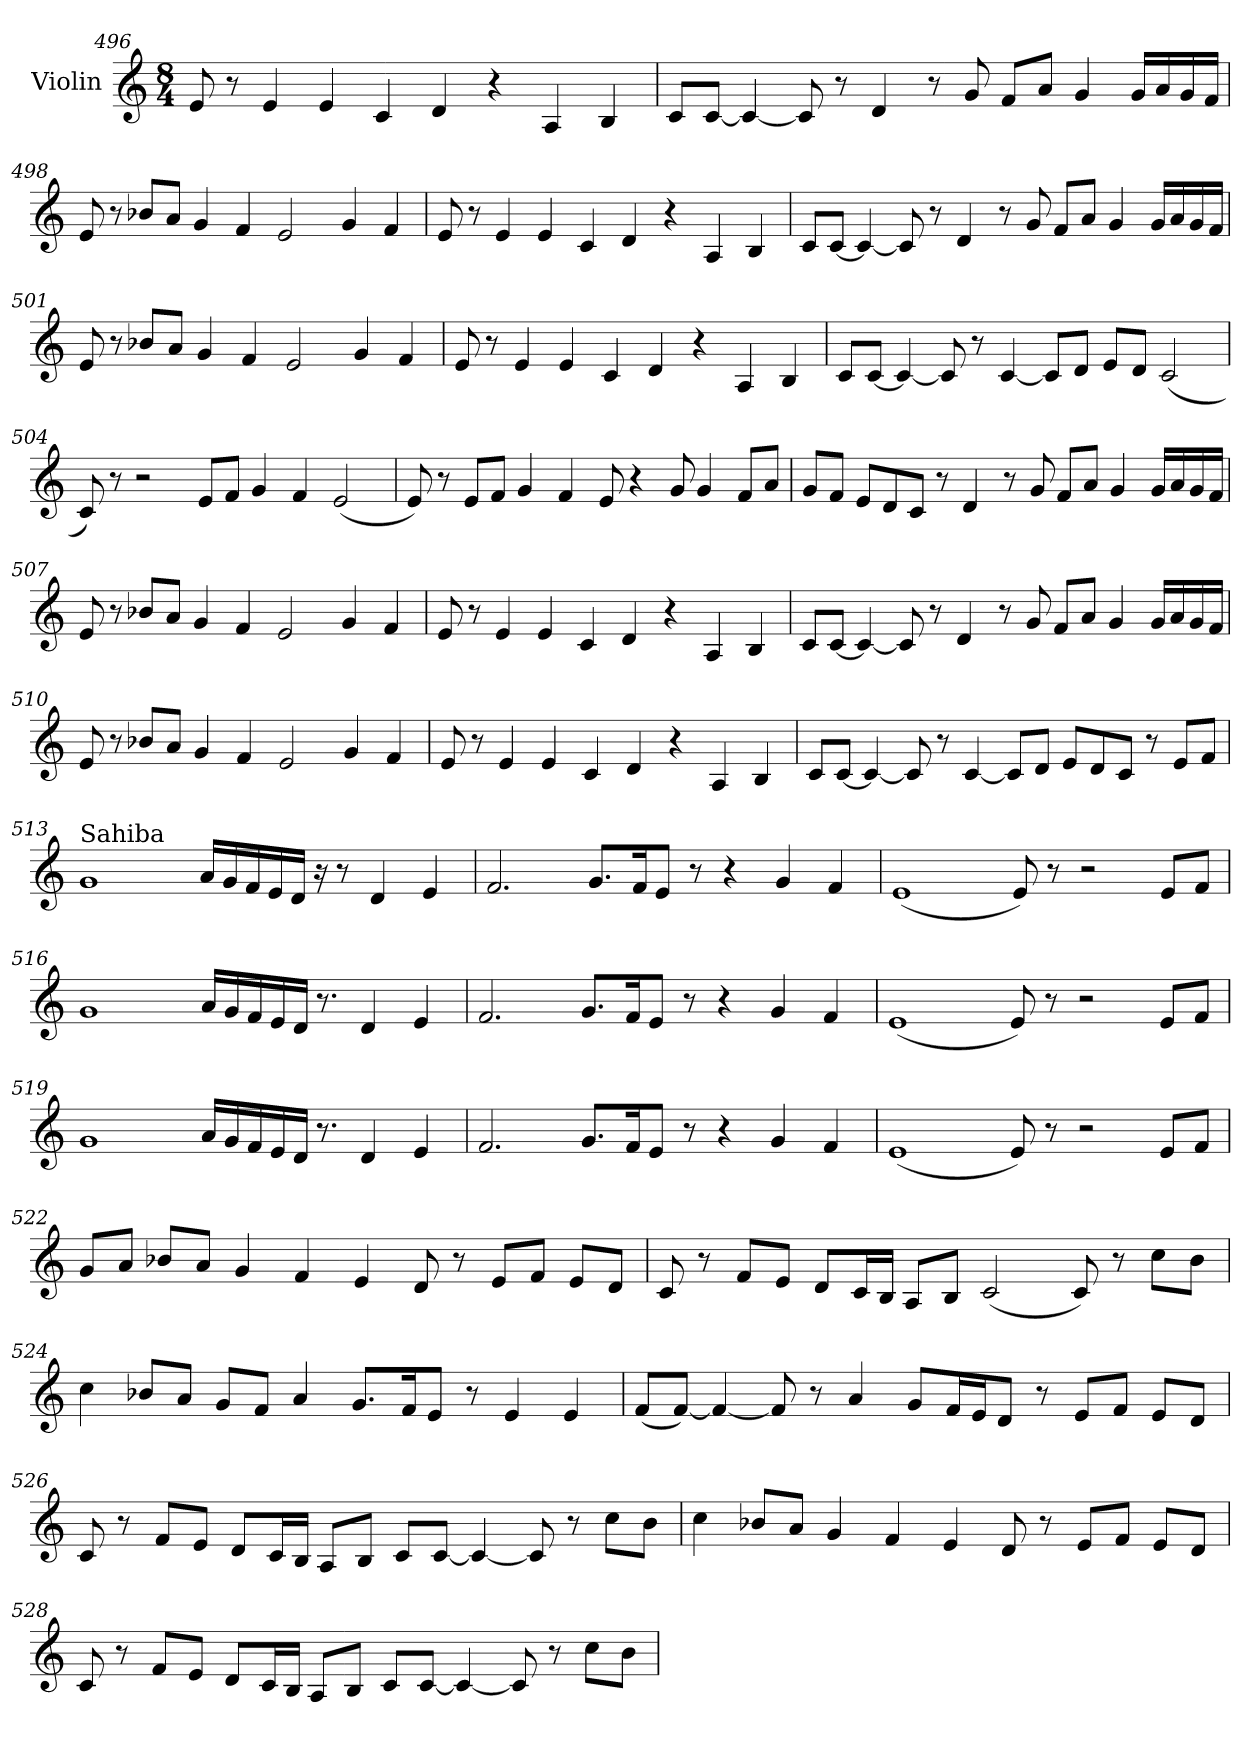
**kern
*part1
*staff1
*I"Violin
*clefG2
*k[]
*M8/4
=496
8e/
8r
4e/
4e/
4c/
4d/
4r
4A/
4B/
!!LO:LB:g=z
=497
8c/L
[8c/J
4c/_
8c/]
8r
4d/
8r
8g/
8f/L
8a/J
4g/
16g/LL
16a/
16g/
16f/JJ
=498
8e/
8r
8b-X/L
8a/J
4g/
4f/
2e/
4g/
4f/
!!LO:LB:g=z
=499
8e/
8r
4e/
4e/
4c/
4d/
4r
4A/
4B/
=500
8c/L
[8c/J
4c/_
8c/]
8r
4d/
8r
8g/
8f/L
8a/J
4g/
16g/LL
16a/
16g/
16f/JJ
!!LO:LB:g=z
=501
8e/
8r
8b-X/L
8a/J
4g/
4f/
2e/
4g/
4f/
=502
8e/
8r
4e/
4e/
4c/
4d/
4r
4A/
4B/
!!LO:LB:g=z
=503
8c/L
[8c/J
4c/_
8c/]
8r
[4c/
8c/L]
8d/J
8e/L
8d/J
(<2c/
=504
8c/)
8r
2r
8e/L
8f/J
4g/
4f/
(<2e/
!!LO:LB:g=z
=505
8e/)
8r
8e/L
8f/J
4g/
4f/
8e/
4r
8g/
4g/
8f/L
8a/J
=506
8g/L
8f/J
8e/L
8d/
8c/J
8r
4d/
8r
8g/
8f/L
8a/J
4g/
16g/LL
16a/
16g/
16f/JJ
!!LO:LB:g=z
=507
8e/
8r
8b-X/L
8a/J
4g/
4f/
2e/
4g/
4f/
=508
8e/
8r
4e/
4e/
4c/
4d/
4r
4A/
4B/
!!LO:PB:g=z
=509
8c/L
[8c/J
4c/_
8c/]
8r
4d/
8r
8g/
8f/L
8a/J
4g/
16g/LL
16a/
16g/
16f/JJ
=510
8e/
8r
8b-X/L
8a/J
4g/
4f/
2e/
4g/
4f/
!!LO:LB:g=z
=511
8e/
8r
4e/
4e/
4c/
4d/
4r
4A/
4B/
=512
8c/L
[8c/J
4c/_
8c/]
8r
[4c/
8c/L]
8d/J
8e/L
8d/
8c/J
8r
8e/L
8f/J
!!LO:LB:g=z
=513
!LO:TX:a:t=Sahiba
1g
16a/LL
16g/
16f/
16e/
16d/JJ
16r
8r
4d/
4e/
=514
2.f/
8.g/L
16f/K
8e/J
8r
4r
4g/
4f/
=515
(<1e
8e/)
8r
2r
8e/L
8f/J
!!LO:LB:g=z
=516
1g
16a/LL
16g/
16f/
16e/
16d/JJ
8.r
4d/
4e/
=517
2.f/
8.g/L
16f/K
8e/J
8r
4r
4g/
4f/
=518
(<1e
8e/)
8r
2r
8e/L
8f/J
!!LO:LB:g=z
=519
1g
16a/LL
16g/
16f/
16e/
16d/JJ
8.r
4d/
4e/
=520
2.f/
8.g/L
16f/K
8e/J
8r
4r
4g/
4f/
=521
(<1e
8e/)
8r
2r
8e/L
8f/J
!!LO:LB:g=z
=522
8g/L
8a/J
8b-X/L
8a/J
4g/
4f/
4e/
8d/
8r
8e/L
8f/J
8e/L
8d/J
=523
8c/
8r
8f/L
8e/J
8d/L
16c/L
16B/JJ
8A/L
8B/J
(<2c/
8c/)
8r
8cc\L
8b\J
!!LO:LB:g=z
=524
4cc\
8b-X/L
8a/J
8g/L
8f/J
4a/
8.g/L
16f/K
8e/J
8r
4e/
4e/
=525
(<8f/L
[8f/J)
4f/_
8f/]
8r
4a/
8g/L
16f/L
16e/J
8d/J
8r
8e/L
8f/J
8e/L
8d/J
!!LO:LB:g=z
=526
8c/
8r
8f/L
8e/J
8d/L
16c/L
16B/JJ
8A/L
8B/J
8c/L
[8c/J
4c/_
8c/]
8r
8cc\L
8b\J
=527
4cc\
8b-X/L
8a/J
4g/
4f/
4e/
8d/
8r
8e/L
8f/J
8e/L
8d/J
!!LO:PB:g=z
=528
8c/
8r
8f/L
8e/J
8d/L
16c/L
16B/JJ
8A/L
8B/J
8c/L
[8c/J
4c/_
8c/]
8r
8cc\L
8b\J
=
*-
